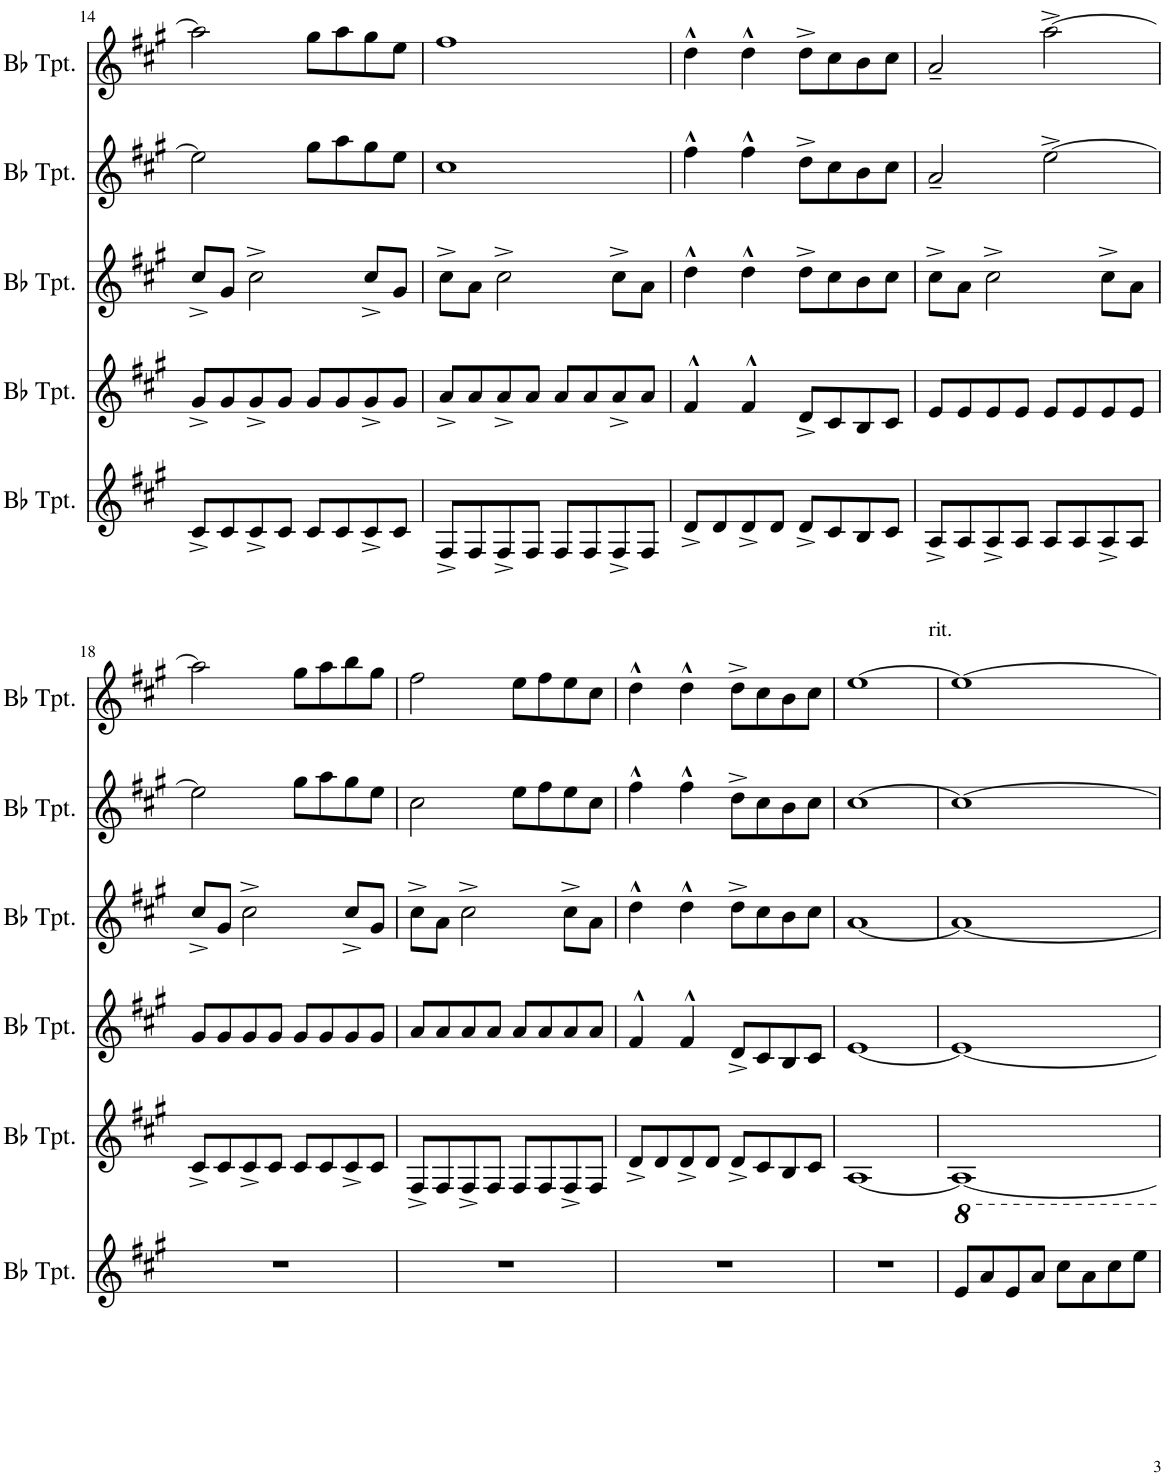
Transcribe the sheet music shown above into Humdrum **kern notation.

**kern	**kern	**kern	**kern	**kern	**kern
*part6	*part5	*part4	*part3	*part2	*part1
*staff6	*staff5	*staff4	*staff3	*staff2	*staff1
*I"Bb Trumpet	*I"Bb Trumpet	*I"Bb Trumpet	*I"Bb Trumpet	*I"Bb Trumpet	*I"Bb Trumpet
*I'Bb Tpt.	*I'Bb Tpt.	*I'Bb Tpt.	*I'Bb Tpt.	*I'Bb Tpt.	*I'Bb Tpt.
!!LO:PB:g=z
*clefG2	*clefG2	*clefG2	*clefG2	*clefG2	*clefG2
*Trd1c2	*Trd1c2	*Trd1c2	*Trd1c2	*Trd1c2	*Trd1c2
*k[f#c#g#]	*k[f#c#g#]	*k[f#c#g#]	*k[f#c#g#]	*k[f#c#g#]	*k[f#c#g#]
*M4/4	*M4/4	*M4/4	*M4/4	*M4/4	*M4/4
=14	=14	=14	=14	=14	=14
1r	8c#^/L	8g#^/L	8cc#^/L	2ee\]	2aa\]
.	8c#/	8g#/	8g#/J	.	.
.	8c#^/	8g#^/	2cc#^\	.	.
.	8c#/J	8g#/J	.	.	.
.	8c#/L	8g#/L	.	8gg#\L	8gg#\L
.	8c#/	8g#/	.	8aa\	8aa\
.	8c#^/	8g#^/	8cc#^/L	8gg#\	8gg#\
.	8c#/J	8g#/J	8g#/J	8ee\J	8ee\J
=15	=15	=15	=15	=15	=15
1r	8F#^/L	8a^/L	8cc#^\L	1cc#	1ff#
.	8F#/	8a/	8a\J	.	.
.	8F#^/	8a^/	2cc#^\	.	.
.	8F#/J	8a/J	.	.	.
.	8F#/L	8a/L	.	.	.
.	8F#/	8a/	.	.	.
.	8F#^/	8a^/	8cc#^\L	.	.
.	8F#/J	8a/J	8a\J	.	.
=16	=16	=16	=16	=16	=16
1r	8d^/L	4f#^^/	4dd^^\	4ff#^^\	4dd^^\
.	8d/	.	.	.	.
.	8d^/	4f#^^/	4dd^^\	4ff#^^\	4dd^^\
.	8d/J	.	.	.	.
.	8d^/L	8d^/L	8dd^\L	8dd^\L	8dd^\L
.	8c#/	8c#/	8cc#\	8cc#\	8cc#\
.	8B/	8B/	8b\	8b\	8b\
.	8c#/J	8c#/J	8cc#\J	8cc#\J	8cc#\J
=17	=17	=17	=17	=17	=17
1r	8A^/L	8e/L	8cc#^\L	2a~/	2a~/
.	8A/	8e/	8a\J	.	.
.	8A^/	8e/	2cc#^\	.	.
.	8A/J	8e/J	.	.	.
.	8A/L	8e/L	.	[2ee^\	[2aa^\
.	8A/	8e/	.	.	.
.	8A^/	8e/	8cc#^\L	.	.
.	8A/J	8e/J	8a\J	.	.
!!LO:LB:g=z
=18	=18	=18	=18	=18	=18
1r	8c#^/L	8g#/L	8cc#^/L	2ee\]	2aa\]
.	8c#/	8g#/	8g#/J	.	.
.	8c#^/	8g#/	2cc#^\	.	.
.	8c#/J	8g#/J	.	.	.
.	8c#/L	8g#/L	.	8gg#\L	8gg#\L
.	8c#/	8g#/	.	8aa\	8aa\
.	8c#^/	8g#/	8cc#^/L	8gg#\	8bb\
.	8c#/J	8g#/J	8g#/J	8ee\J	8gg#\J
=19	=19	=19	=19	=19	=19
1r	8F#^/L	8a/L	8cc#^\L	2cc#\	2ff#\
.	8F#/	8a/	8a\J	.	.
.	8F#^/	8a/	2cc#^\	.	.
.	8F#/J	8a/J	.	.	.
.	8F#/L	8a/L	.	8ee\L	8ee\L
.	8F#/	8a/	.	8ff#\	8ff#\
.	8F#^/	8a/	8cc#^\L	8ee\	8ee\
.	8F#/J	8a/J	8a\J	8cc#\J	8cc#\J
=20	=20	=20	=20	=20	=20
1r	8d^/L	4f#^^/	4dd^^\	4ff#^^\	4dd^^\
.	8d/	.	.	.	.
.	8d^/	4f#^^/	4dd^^\	4ff#^^\	4dd^^\
.	8d/J	.	.	.	.
.	8d^/L	8d^/L	8dd^\L	8dd^\L	8dd^\L
.	8c#/	8c#/	8cc#\	8cc#\	8cc#\
.	8B/	8B/	8b\	8b\	8b\
.	8c#/J	8c#/J	8cc#\J	8cc#\J	8cc#\J
=21	=21	=21	=21	=21	=21
1r	[1A	[1e	[1a	[1cc#	[1ee
=22	=22	=22	=22	=22	=22
!	!	!	!	!	!LO:TX:a:t=rit.
8ee/L	1A_	1e_	1a_	1cc#_	1ee_
8aa/	.	.	.	.	.
8ee/	.	.	.	.	.
8aa/J	.	.	.	.	.
8ccc#\L	.	.	.	.	.
8aa\	.	.	.	.	.
8ccc#\	.	.	.	.	.
8eee\J	.	.	.	.	.
=	=	=	=	=	=
*-	*-	*-	*-	*-	*-
